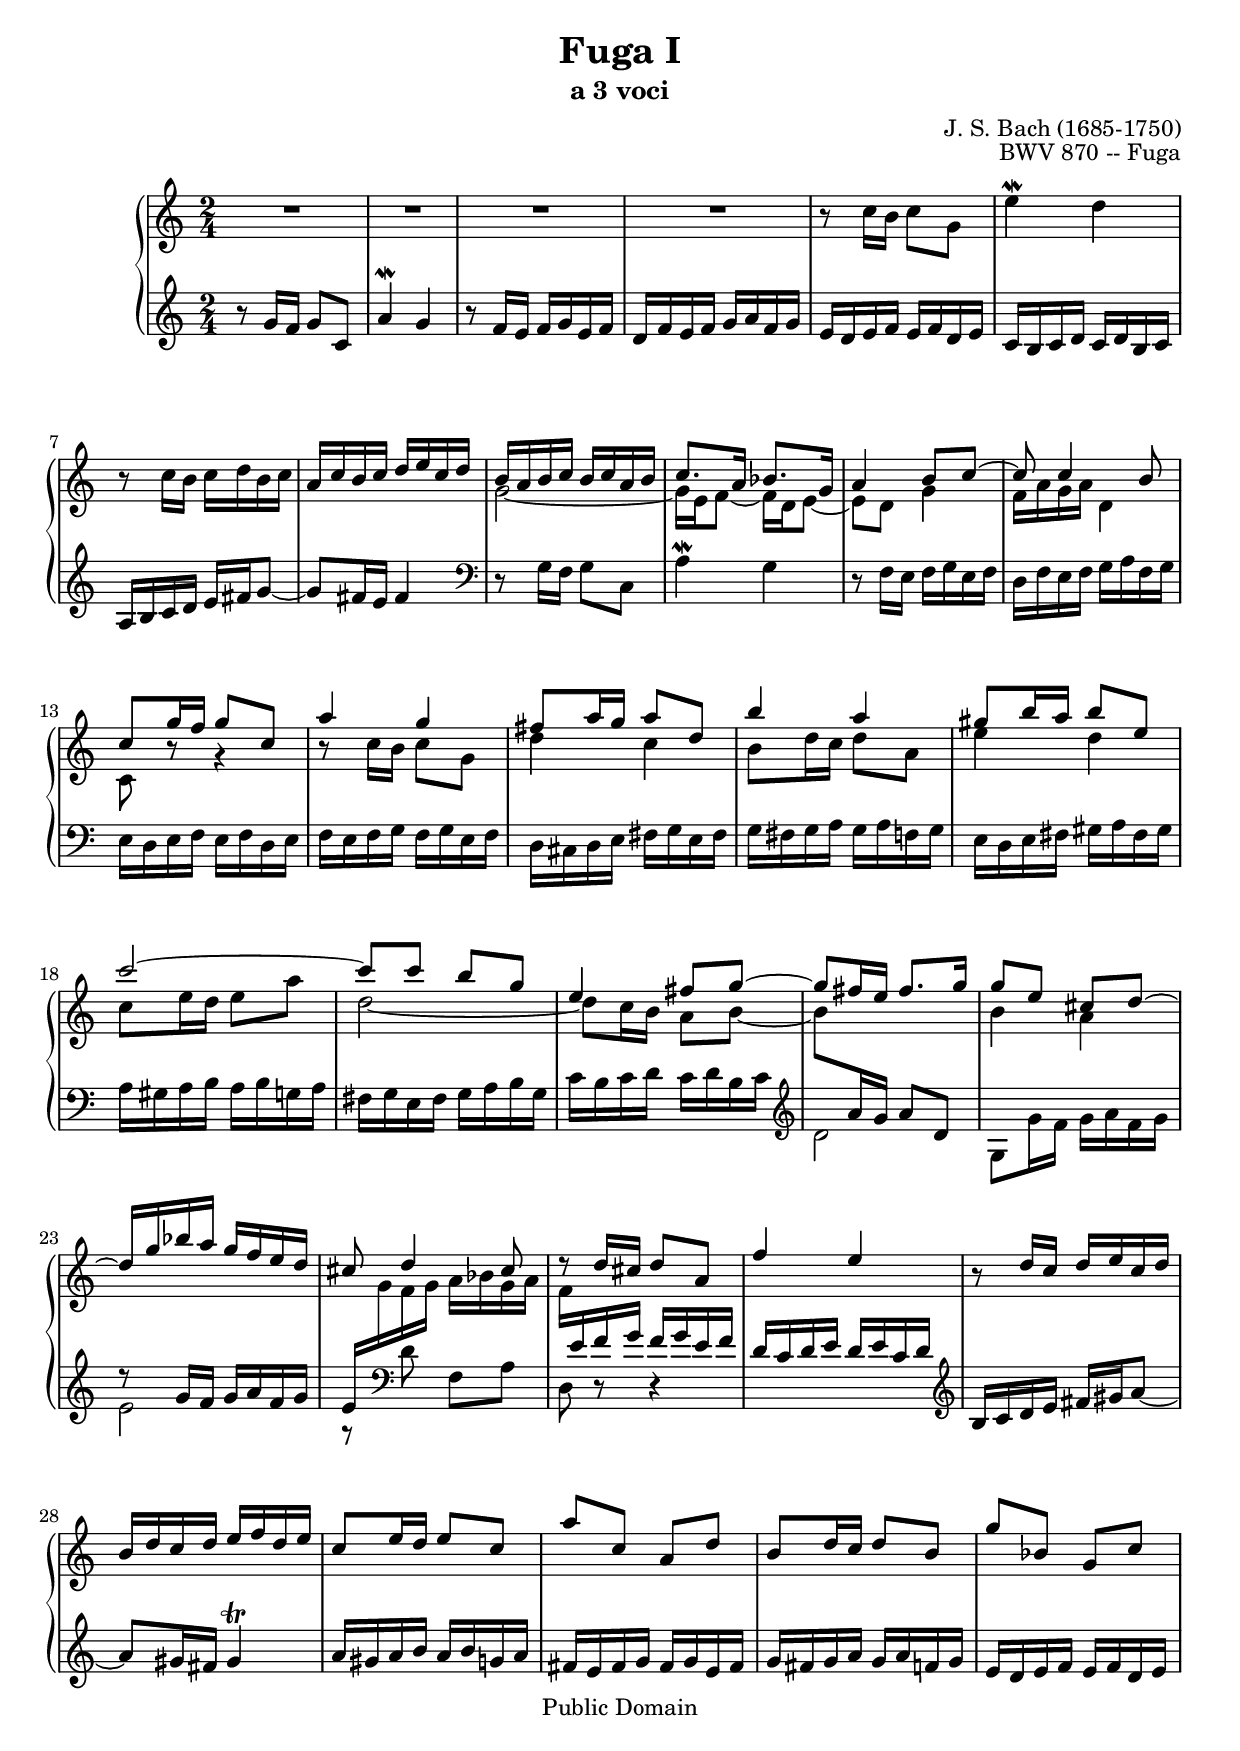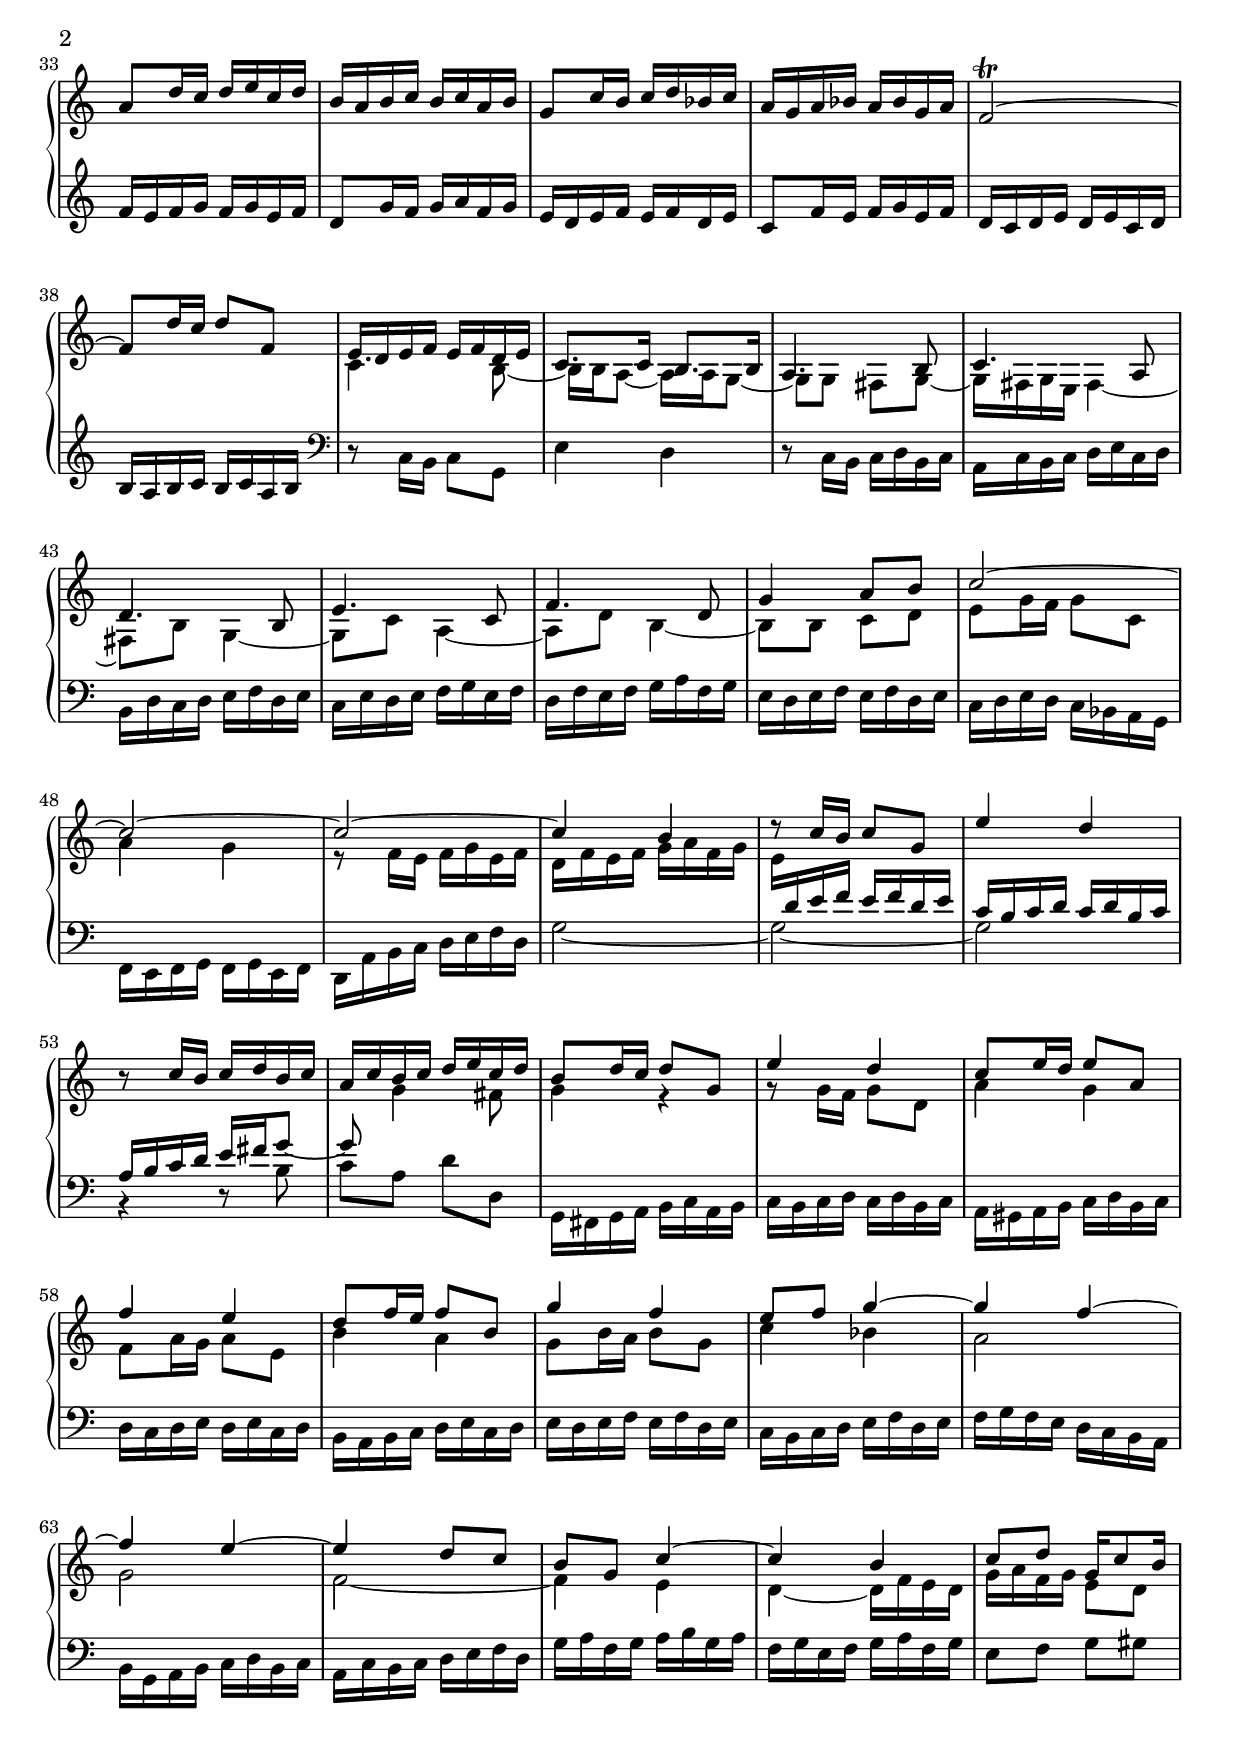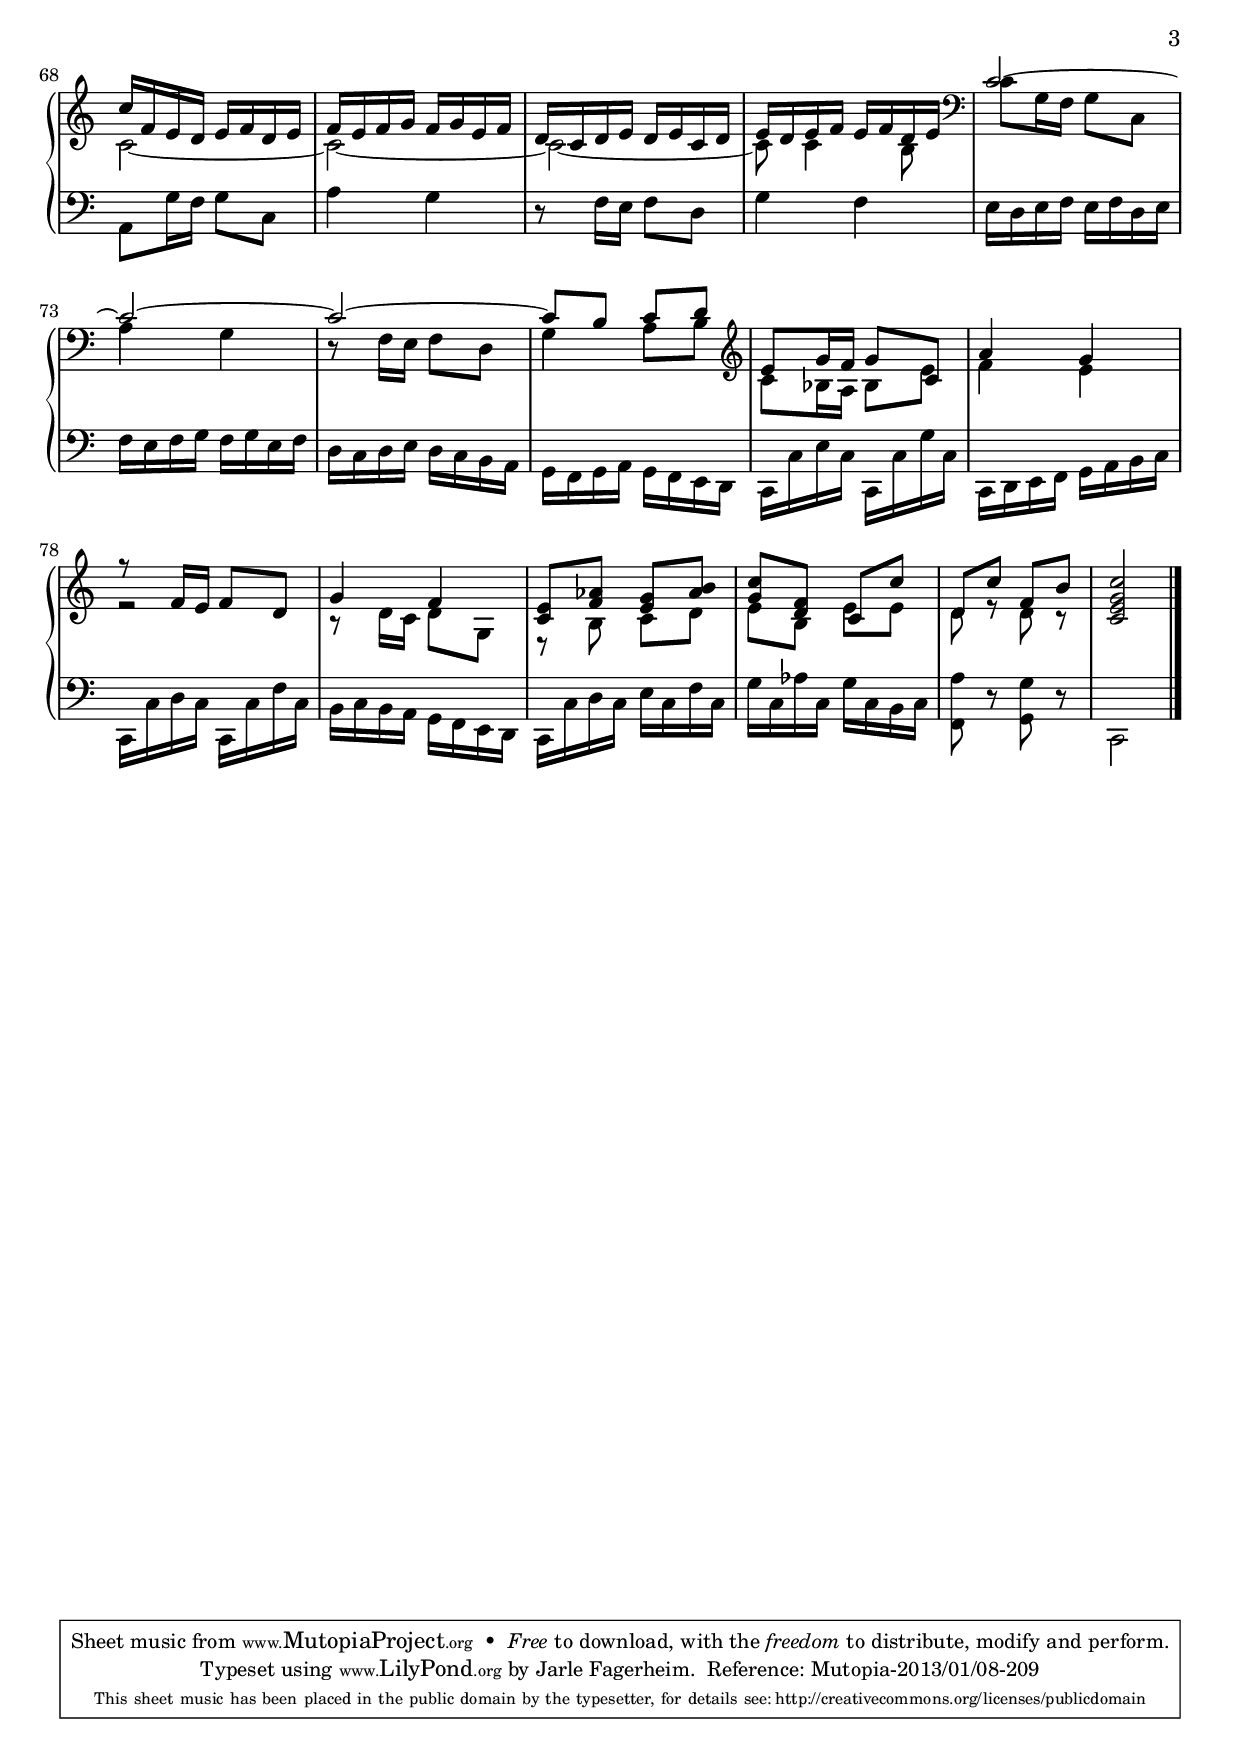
\version "2.16.1"

\header {
title = "Fuga I"
subtitle = "a 3 voci"
composer = "J. S. Bach (1685-1750)"
opus = "BWV 870 -- Fuga"

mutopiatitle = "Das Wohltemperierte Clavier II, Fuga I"
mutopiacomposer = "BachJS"
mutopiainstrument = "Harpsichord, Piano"
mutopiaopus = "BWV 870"
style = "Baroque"
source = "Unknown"
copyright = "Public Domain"
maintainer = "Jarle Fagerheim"
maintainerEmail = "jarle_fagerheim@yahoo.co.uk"

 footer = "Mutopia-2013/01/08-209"
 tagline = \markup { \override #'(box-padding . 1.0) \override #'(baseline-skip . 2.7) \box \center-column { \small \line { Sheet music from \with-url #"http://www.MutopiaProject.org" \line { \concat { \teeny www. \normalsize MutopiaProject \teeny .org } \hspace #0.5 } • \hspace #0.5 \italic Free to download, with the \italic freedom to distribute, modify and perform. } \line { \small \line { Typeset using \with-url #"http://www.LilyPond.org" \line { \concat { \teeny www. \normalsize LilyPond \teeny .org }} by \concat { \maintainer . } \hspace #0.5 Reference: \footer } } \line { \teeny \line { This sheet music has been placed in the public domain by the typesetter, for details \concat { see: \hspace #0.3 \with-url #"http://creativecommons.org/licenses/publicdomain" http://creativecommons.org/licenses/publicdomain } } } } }
}

dux =  \relative g' \context Voice = "dux" {
	\stemUp
	r8 g16 f g8 c, |
	a'4\mordent g |
	r8 f16 e f g e f |
	d f e f g a f g |
	e d e f e f d e |
	c b c d c d b c |
	a b c d e fis g8~|
	g fis16 e fis4 |
	\change Staff = treble
	\stemDown \tieDown
	g2~ |
	g16 e f8~ f16 d e8~ |
	e d g4 |
	f16 a g a d,4 |
	c8 r8 r4 |
	r8 c'16 b c8 g |
	d'4 c |
	b8 d16 c d8 a |
	e'4 d |
	c8 e16 d e8 a |
	d,2~ |
	d8 c16 b a8 b~ |
	b \change Staff = bass
	\stemUp \tieNeutral
	a16 g a8 d, |
	\change Staff = treble
	\stemDown \tieDown
	b'4 a |
	\change Staff = bass
	\stemUp \tieNeutral
	r8 g16 f g a f g |
	e \change Staff = treble \stemDown g f g a bes g a |
	f \change Staff = bass \stemUp e f g f g e f |
	d c d e d e c d |
	\clef violin
	b16 c d e fis gis a8~|
	a gis16 fis gis4\trill |
	a16 gis a b a b g a |
	fis e fis g fis g e fis |
	g fis g a g a f g |
	e d e f e f d e |
	f e f g f g e f |
	d8 g16 f g a f g |
	e d e f e f d e |
	c8 f16 e f g e f |
	d c d e d e c d |
	b a b c b c a b |
	\change Staff = treble \stemDown \tieDown
	c4. b8~ |
	b16 b a8~ a16 a g8~ |
	g g fis g~ |
	g16 fis g e fis4~ |
	fis8 b g4~ |
	g8 c a4~ |
	a8 d b4~ |
	b8 b c d |
	e g16 f g8 c, |
	a'4 g |
	r8 f16 e f g e f |
	d f e f g a f g |
	e \change Staff = bass \stemUp
	d e f e f d e |
	c b c d c d b c |
	a b c d e fis g8~ |
	g \change Staff = treble \stemDown
	g4 fis8 |
	g4 r4 |
	r8 g16 f g8 d |
	a'4 g |
	f8 a16 g a8 e |
	b'4 a |
	g8 b16 a b8 g |
	c4 bes |
	a2 |
	g |
	f~ |
	f4 e |
	d~ d16 f e d |
	g a f g e8 d |
	c2~ |
	c~ |
	c~ |
	c8 c4 b8 |
	\clef bass
	c g16 f g8 c, |
	a'4 g |
	r8 f16 e f8 d |
	g4 a8 b |
	\clef violin
	c bes16 a bes8 e |
	f4 e |
	\once \override Rest #'direction = #LEFT
	e2\rest |
	r8 d16 c d8 g, |
	r8 b c d |
	e b e e |
	d r d r |
	s2 \bar "|."
												 
	}
comes =  \relative c'' \context Voice = "comes" {
	\stemDown
	\tieUp
	R2 |
	R2 |
	R2 |
	R2 |
	r8 c16 b c8 g |
	e'4\mordent d |
	r8 c16 b c d b c |
	\stemUp
	a c b c d e c d |
	b a b c b c a b |
	c8. a16 bes8. g16 |
	a4 b8 c~ |
	c c4 b8 |
	c8 g'16 f g8 c, |
	a'4 g |
	fis8 a16 g a8 d, |
	b'4 a |
	gis8 b16 a b8 e, |
	c'2~ |
	c8 c b g |
	e4 fis8 g~ |
	g8 fis16 e fis8. g16 |
	g8 e cis d ~ |
	d16 g bes a g f e d |
	cis8 d4 cis8 |
	r8 d16 cis16 d8 a8 |
	f'4 e |
	r8 d16 c d e c d |
	b d c d e f d e |
	c8 e16 d e8 c |
	a' c, a d |
	b d16 c d8 b |
	g' bes, g c |
	a d16 c d e c d |
	b a b c b c a b |
	g8 c16 b c d bes c |
	a16 g a bes a bes g a |
	f2\trill~ |
	f8 d'16 c d8 f, |
	e16 d e f e f d e |
	c8. c16 b8. b16 |
	a4. b8 |
	c4. a8 |
	d4. b8 |
	e4. c8 |
	f4. d8 |
	g4 a8 b c2~ |
	c2~ |
	c2~ |
	c4 b |
	r8 c16 b c8 g |
	e'4 d |
	r8 c16 b c d b c |
	a c b c d e c d |
	b8 d16 c d8 g, |
	e'4 d |
	c8 e16 d e8 a, |
	f'4 e |
	d8 f16 e f8 b, |
	g'4 f |
	e8 f g4~ |
	g f ~ |
	f e ~ |
	e d8 c |
	b g c4~ |
	c b |
	c8 d g,16 c8 b16 |
	c16 f, e d e f d e |
	f e f g f g e f |
	d c d e d e c d |
	e d e f e f d e |
	\clef bass
	c2~ |
	c2~ |
	c2~ |
	c8 b c d |
	\clef violin
	e g16 f g8 c, |
	a'4 g |
	\once \override Rest #'direction = #RIGHT
	f'8\rest f,16 e f8 d |
	g4 f |
	<c e>8 <f aes> <e g> <aes b> |
	<g c> <d f> c c' |
	d, c' f, b |
	<c, e g c>2 \bar "|."
	}

bassdux =  \relative g \context Voice = "bassdux" {
	\stemDown
	s2 |
	s |
	s |
	s |
	s |
	s |
	s |
	s |
	\clef bass
	r8 g16 f g8 c, |
	a'4\mordent g |
	r8 f16 e f g e f |
	d f e f g a f g |
	e d e f e f d e | 
	f e f g f g e f |
	d cis d e fis g e fis |
	g fis g a g a f g |
	e d e fis gis a fis gis |
	a gis a b a b g a |
	fis g e fis g a b g |
	c b c d c d b c |
	\clef violin
	d2 |
	g,8 g'16 f g a f g |
	e2 |
	r8 \clef bass d8 f, a |
	d, r8 r4 |
	s2*13 |
	\clef bass
	r8 c16 b c8 g |
	e'4 d |
	r8 c16 b c d b c |
	a c b c d e c d |
	b d c d e f d e |
	c e d e f g e f |
	d f e f g a f g |
	e d e f e f d e |
	c d e d c bes a g |
	f e f g f g e f |
	d a' b c d e f d |
	\tieDown
	g2~ |
	g2~ |
	g2 |
	\tieNeutral
	r4 r8 b8 |
	c a d d, |
	g,16 fis g a b c a b |
	c b c d c d b c |
	a gis a b c d b c |
	d c d e d e c d |
	b a b c d e c d |
	e d e f e f d e |
	c b c d e f d e |
	f g f e d c b a |
	b g a b c d b c |
	a c b c d e f d |
	g a f g a b g a |
	f g e f g a f g |
	e8 f g gis |
	a, g'16 f g8 c, |
	a'4 g |
	r8 f16 e f8 d |
	g4 f |
	e16 d e f e f d e |
	f e f g f g e f |
	d c d e d c b a |
	g f g a g f e d |
	c c' e c c, c' g' c, |
	c, d e f g a b c |
	c, c' d c c, c' f c |
	b c b a g f e d |
	c c' d c e c f c |
	g' c, aes' c, g' c, b c |
	<f, a'>8 r8 <g g'> r8 |
	c,2 \bar "|."
	}

\score {
	\context PianoStaff  <<
		\context Staff = "treble" << \time 2/4 \clef violin
			\comes
		>>
		\context Staff = "bass" << \time 2/4 \clef violin
			\dux
			\bassdux
		>>
	>>
	\midi { }
	\layout {}
}
